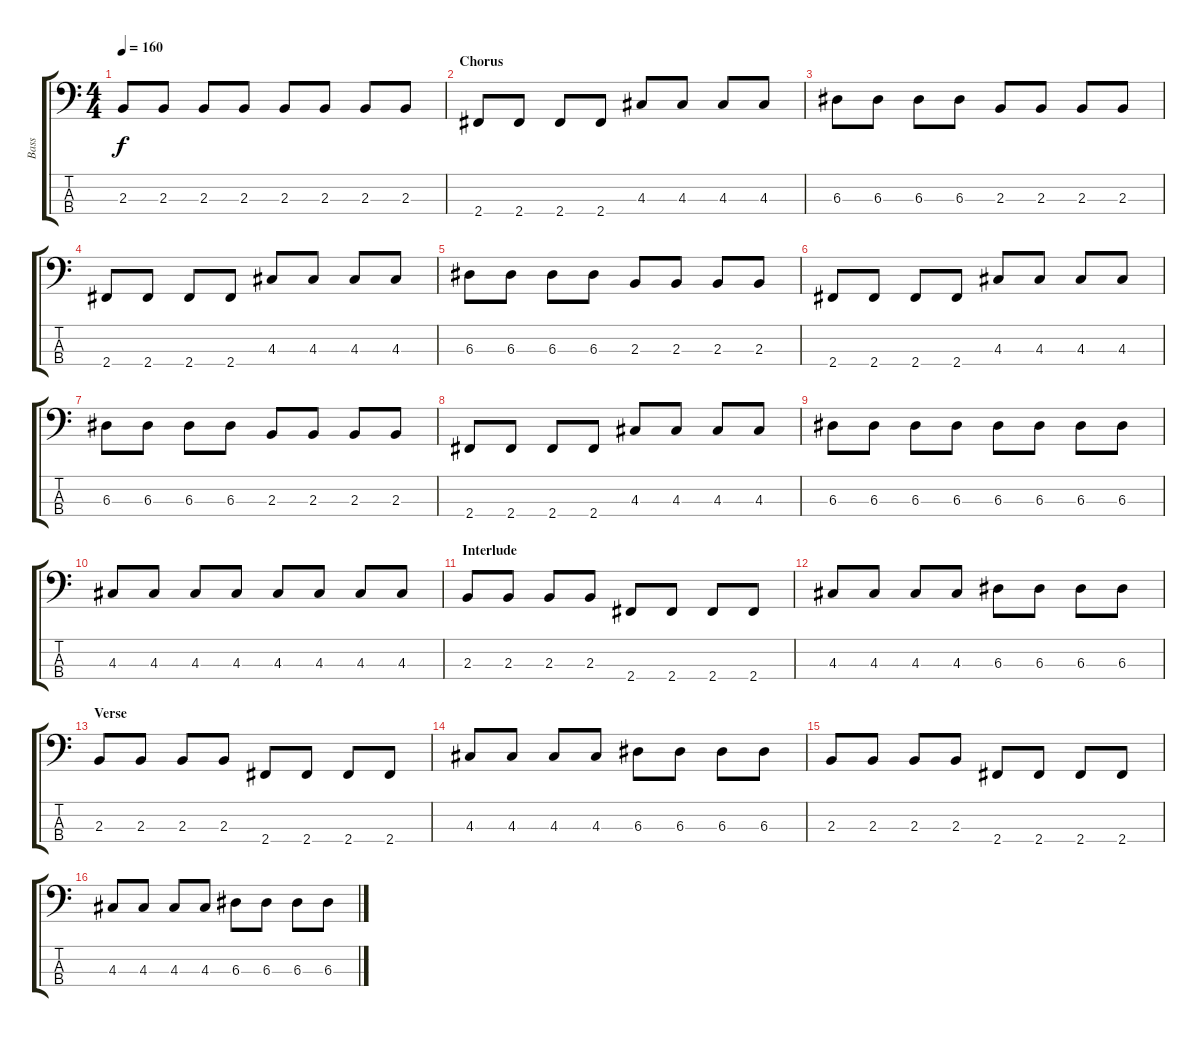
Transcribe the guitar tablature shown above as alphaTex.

\track ("Bass" "Bass") {instrument electricbasspick}
\staff {score tabs}
\tuning (G2 D2 A1 E1) {hide}
\ts (4 4)
\tempo 160
\clef f4
\ks c
2.3.8{dy f} 2.3.8 2.3.8 2.3.8 2.3.8 2.3.8 2.3.8 2.3.8 |
\section ("" "Chorus")
2.4.8 2.4.8 2.4.8 2.4.8 4.3.8 4.3.8 4.3.8 4.3.8 |
6.3.8 6.3.8 6.3.8 6.3.8 2.3.8 2.3.8 2.3.8 2.3.8 |
2.4.8 2.4.8 2.4.8 2.4.8 4.3.8 4.3.8 4.3.8 4.3.8 |
6.3.8 6.3.8 6.3.8 6.3.8 2.3.8 2.3.8 2.3.8 2.3.8 |
2.4.8 2.4.8 2.4.8 2.4.8 4.3.8 4.3.8 4.3.8 4.3.8 |
6.3.8 6.3.8 6.3.8 6.3.8 2.3.8 2.3.8 2.3.8 2.3.8 |
2.4.8 2.4.8 2.4.8 2.4.8 4.3.8 4.3.8 4.3.8 4.3.8 |
6.3.8 6.3.8 6.3.8 6.3.8 6.3.8 6.3.8 6.3.8 6.3.8 |
4.3.8 4.3.8 4.3.8 4.3.8 4.3.8 4.3.8 4.3.8 4.3.8 |
\section ("" "Interlude")
2.3.8 2.3.8 2.3.8 2.3.8 2.4.8 2.4.8 2.4.8 2.4.8 |
4.3.8 4.3.8 4.3.8 4.3.8 6.3.8 6.3.8 6.3.8 6.3.8 |
\section ("" "Verse")
2.3.8 2.3.8 2.3.8 2.3.8 2.4.8 2.4.8 2.4.8 2.4.8 |
4.3.8 4.3.8 4.3.8 4.3.8 6.3.8 6.3.8 6.3.8 6.3.8 |
2.3.8 2.3.8 2.3.8 2.3.8 2.4.8 2.4.8 2.4.8 2.4.8 |
4.3.8 4.3.8 4.3.8 4.3.8 6.3.8 6.3.8 6.3.8 6.3.8
